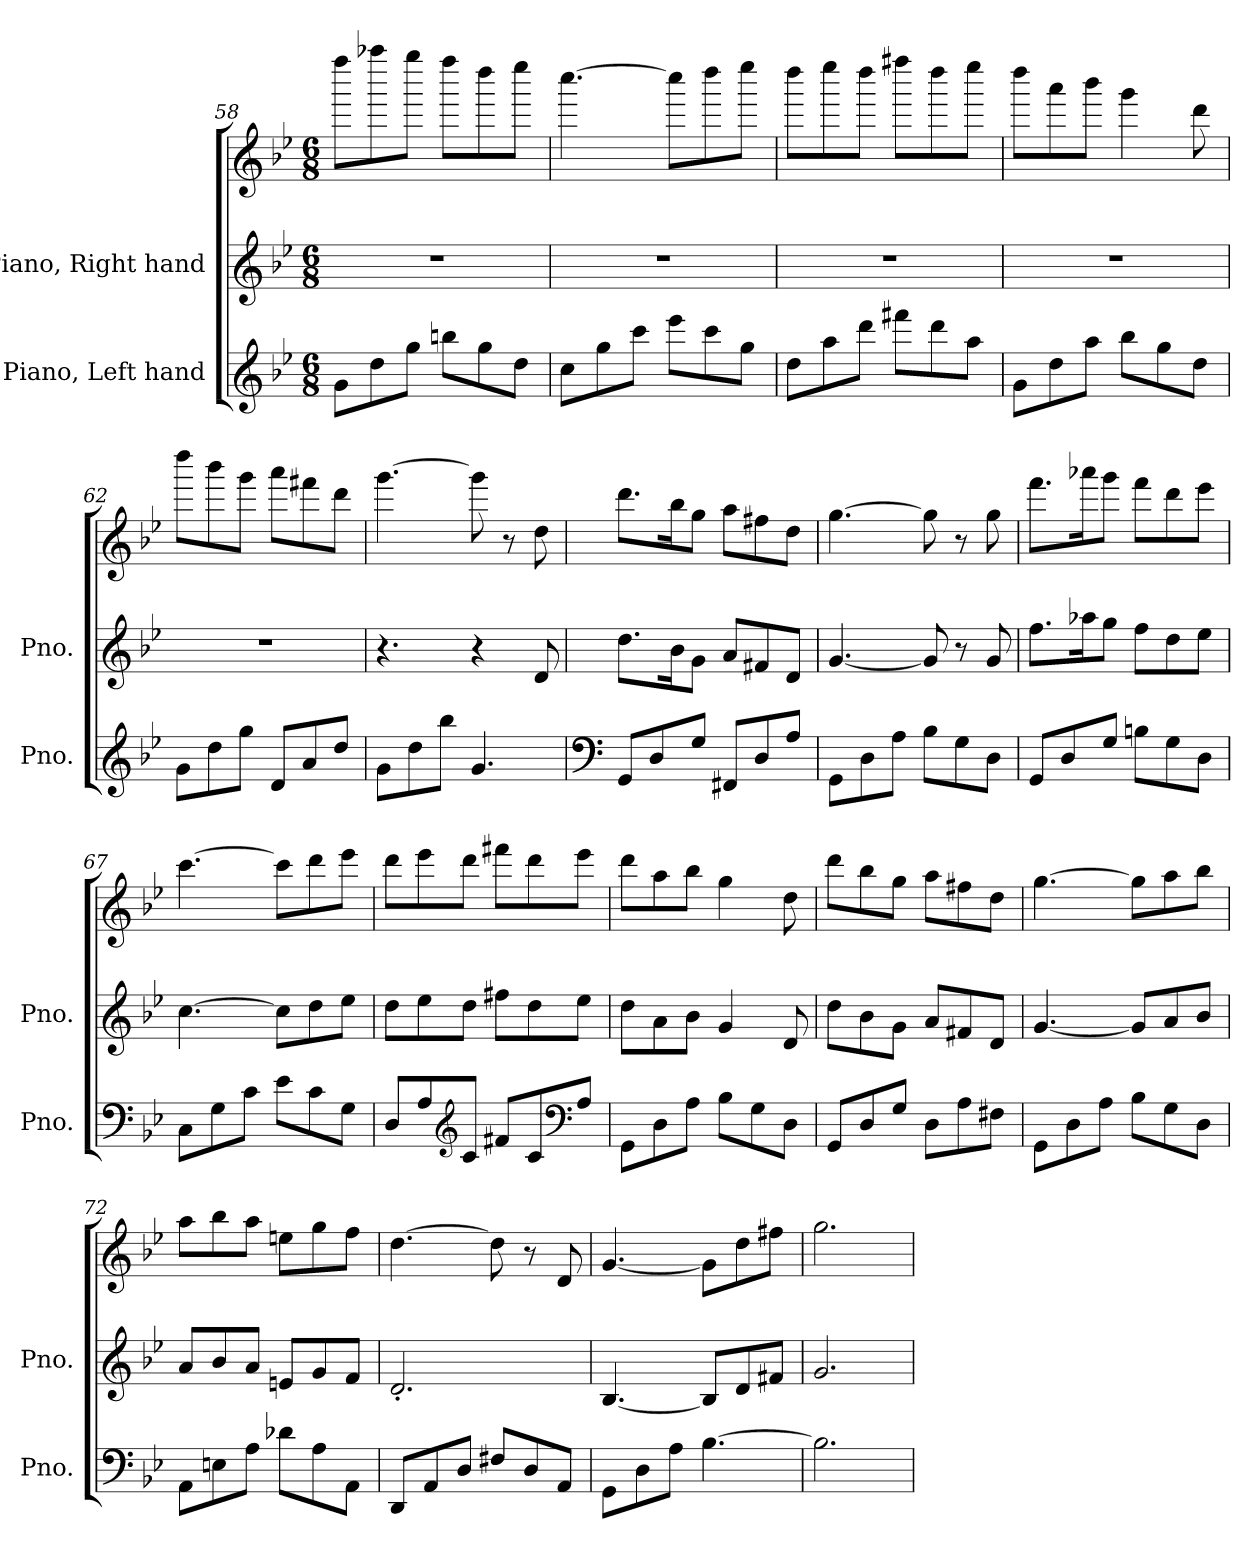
**kern	**kern	**kern
*part2	*part1	*part1
*staff3	*staff2	*staff1
*I"Piano, Left hand	*I"Piano, Right hand	*
*I'Pno.	*I'Pno.	*
!!LO:LB:g=z
*clefG2	*clefG2	*clefG2
*k[b-e-]	*k[b-e-]	*k[b-e-]
*M6/8	*M6/8	*M6/8
=58	=58	=58
8g\L	2.r	8ffff\L
8dd\	.	8aaaa-X\
8gg\J	.	8gggg\J
8bbn\L	.	8ffff\L
8gg\	.	8dddd\
8dd\J	.	8eeee-\J
=59	=59	=59
8cc\L	2.r	[4.cccc\
8gg\	.	.
8ccc\J	.	.
8eee-\L	.	8cccc\L]
8ccc\	.	8dddd\
8gg\J	.	8eeee-\J
=60	=60	=60
8dd\L	2.r	8dddd\L
8aa\	.	8eeee-\
8ddd\J	.	8dddd\J
8fff#X\L	.	8ffff#X\L
8ddd\	.	8dddd\
8aa\J	.	8eeee-\J
=61	=61	=61
8g\L	2.r	8dddd\L
8dd\	.	8aaa\
8aa\J	.	8bbb-\J
8bb-\L	.	4ggg\
8gg\	.	.
8dd\J	.	8ddd\
!!LO:PB:g=z
=62	=62	=62
8g\L	2.r	8dddd\L
8dd\	.	8bbb-\
8gg\J	.	8ggg\J
8d/L	.	8aaa\L
8a/	.	8fff#X\
8dd/J	.	8ddd\J
=63	=63	=63
8g\L	4.r	[4.ggg\
8dd\	.	.
8bb-\J	.	.
4.g/	4r	8ggg\]
.	.	8r
.	8d/	8dd\
=64	=64	=64
*clefF4	*	*
8GG/L	8.dd\L	8.ddd\L
8D/	.	.
.	16b-\K	16bb-\K
8G/J	8g\J	8gg\J
8FF#X/L	8a/L	8aa\L
8D/	8f#X/	8ff#X\
8A/J	8d/J	8dd\J
=65	=65	=65
8GG\L	[4.g/	[4.gg\
8D\	.	.
8A\J	.	.
8B-\L	8g/]	8gg\]
8G\	8r	8r
8D\J	8g/	8gg\
!!LO:LB:g=z
=66	=66	=66
8GG/L	8.ff\L	8.fff\L
8D/	.	.
.	16aa-X\K	16aaa-X\K
8G/J	8gg\J	8ggg\J
8Bn\L	8ff\L	8fff\L
8G\	8dd\	8ddd\
8D\J	8ee-\J	8eee-\J
=67	=67	=67
8C\L	[4.cc\	[4.ccc\
8G\	.	.
8c\J	.	.
8e-\L	8cc\L]	8ccc\L]
8c\	8dd\	8ddd\
8G\J	8ee-\J	8eee-\J
=68	=68	=68
8D/L	8dd\L	8ddd\L
8A/	8ee-\	8eee-\
*clefG2	*	*
8c/J	8dd\J	8ddd\J
8f#X/L	8ff#X\L	8fff#X\L
8c/	8dd\	8ddd\
*clefF4	*	*
8A/J	8ee-\J	8eee-\J
=69	=69	=69
8GG\L	8dd\L	8ddd\L
8D\	8a\	8aa\
8A\J	8b-\J	8bb-\J
8B-\L	4g/	4gg\
8G\	.	.
8D\J	8d/	8dd\
!!LO:LB:g=z
=70	=70	=70
8GG/L	8dd\L	8ddd\L
8D/	8b-\	8bb-\
8G/J	8g\J	8gg\J
8D\L	8a/L	8aa\L
8A\	8f#X/	8ff#X\
8F#X\J	8d/J	8dd\J
=71	=71	=71
8GG\L	[4.g/	[4.gg\
8D\	.	.
8A\J	.	.
8B-\L	8g/L]	8gg\L]
8G\	8a/	8aa\
8D\J	8b-/J	8bb-\J
=72	=72	=72
8AA\L	8a/L	8aa\L
8En\	8b-/	8bb-\
8A\J	8a/J	8aa\J
8d-X\L	8en/L	8een\L
8A\	8g/	8gg\
8AA\J	8f/J	8ff\J
=73	=73	=73
8DD/L	2.d'/	[4.dd\
8AA/	.	.
8D/J	.	.
8F#X/L	.	8dd\]
8D/	.	8r
8AA/J	.	8d/
=74	=74	=74
8GG\L	[4.B-/	[4.g/
8D\	.	.
8A\J	.	.
[4.B-\	8B-/L]	8g\L]
.	8d/	8dd\
.	8f#X/J	8ff#X\J
!!LO:LB:g=z
=75	=75	=75
2.B-\]	2.g/	2.gg\
=	=	=
*-	*-	*-
